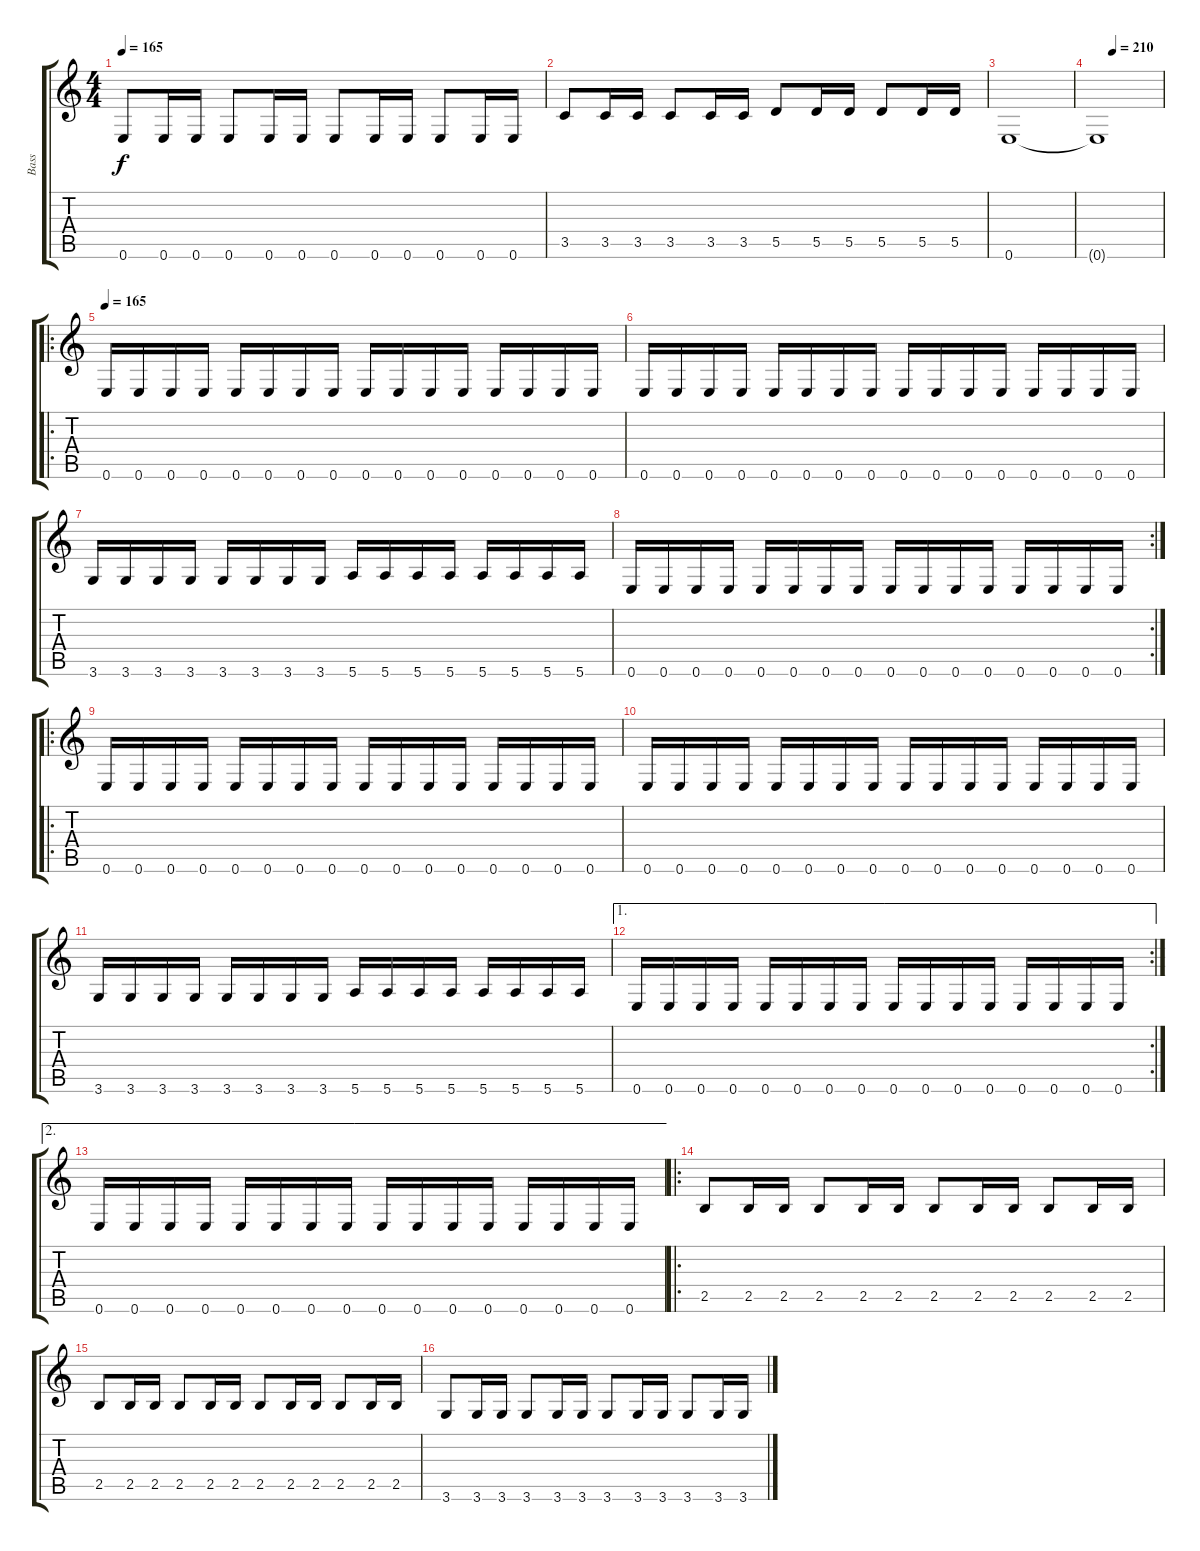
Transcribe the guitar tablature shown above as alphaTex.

\track ("Bass" "Bass") {instrument electricbassfinger}
\staff {score tabs}
\tuning (E4 B3 G3 D3 A2 E2) {hide}
\ts (4 4)
\tempo 165
\clef g2
\ks c
0.6.8{dy f} 0.6.16 0.6.16 0.6.8 0.6.16 0.6.16 0.6.8 0.6.16 0.6.16 0.6.8 0.6.16 0.6.16 |
3.5.8 3.5.16 3.5.16 3.5.8 3.5.16 3.5.16 5.5.8 5.5.16 5.5.16 5.5.8 5.5.16 5.5.16 |
0.6.1 |
\tempo (210 0.25)
0.6{t}.1 |
\ro
\tempo 165
0.6.16 0.6.16 0.6.16 0.6.16 0.6.16 0.6.16 0.6.16 0.6.16 0.6.16 0.6.16 0.6.16 0.6.16 0.6.16 0.6.16 0.6.16 0.6.16 |
0.6.16 0.6.16 0.6.16 0.6.16 0.6.16 0.6.16 0.6.16 0.6.16 0.6.16 0.6.16 0.6.16 0.6.16 0.6.16 0.6.16 0.6.16 0.6.16 |
3.6.16 3.6.16 3.6.16 3.6.16 3.6.16 3.6.16 3.6.16 3.6.16 5.6.16 5.6.16 5.6.16 5.6.16 5.6.16 5.6.16 5.6.16 5.6.16 |
\rc 2
0.6.16 0.6.16 0.6.16 0.6.16 0.6.16 0.6.16 0.6.16 0.6.16 0.6.16 0.6.16 0.6.16 0.6.16 0.6.16 0.6.16 0.6.16 0.6.16 |
\ro
0.6.16 0.6.16 0.6.16 0.6.16 0.6.16 0.6.16 0.6.16 0.6.16 0.6.16 0.6.16 0.6.16 0.6.16 0.6.16 0.6.16 0.6.16 0.6.16 |
0.6.16 0.6.16 0.6.16 0.6.16 0.6.16 0.6.16 0.6.16 0.6.16 0.6.16 0.6.16 0.6.16 0.6.16 0.6.16 0.6.16 0.6.16 0.6.16 |
3.6.16 3.6.16 3.6.16 3.6.16 3.6.16 3.6.16 3.6.16 3.6.16 5.6.16 5.6.16 5.6.16 5.6.16 5.6.16 5.6.16 5.6.16 5.6.16 |
\ae 1
\rc 2
0.6.16 0.6.16 0.6.16 0.6.16 0.6.16 0.6.16 0.6.16 0.6.16 0.6.16 0.6.16 0.6.16 0.6.16 0.6.16 0.6.16 0.6.16 0.6.16 |
\ae 2
0.6.16 0.6.16 0.6.16 0.6.16 0.6.16 0.6.16 0.6.16 0.6.16 0.6.16 0.6.16 0.6.16 0.6.16 0.6.16 0.6.16 0.6.16 0.6.16 |
\ro
2.5.8 2.5.16 2.5.16 2.5.8 2.5.16 2.5.16 2.5.8 2.5.16 2.5.16 2.5.8 2.5.16 2.5.16 |
2.5.8 2.5.16 2.5.16 2.5.8 2.5.16 2.5.16 2.5.8 2.5.16 2.5.16 2.5.8 2.5.16 2.5.16 |
3.6.8 3.6.16 3.6.16 3.6.8 3.6.16 3.6.16 3.6.8 3.6.16 3.6.16 3.6.8 3.6.16 3.6.16
